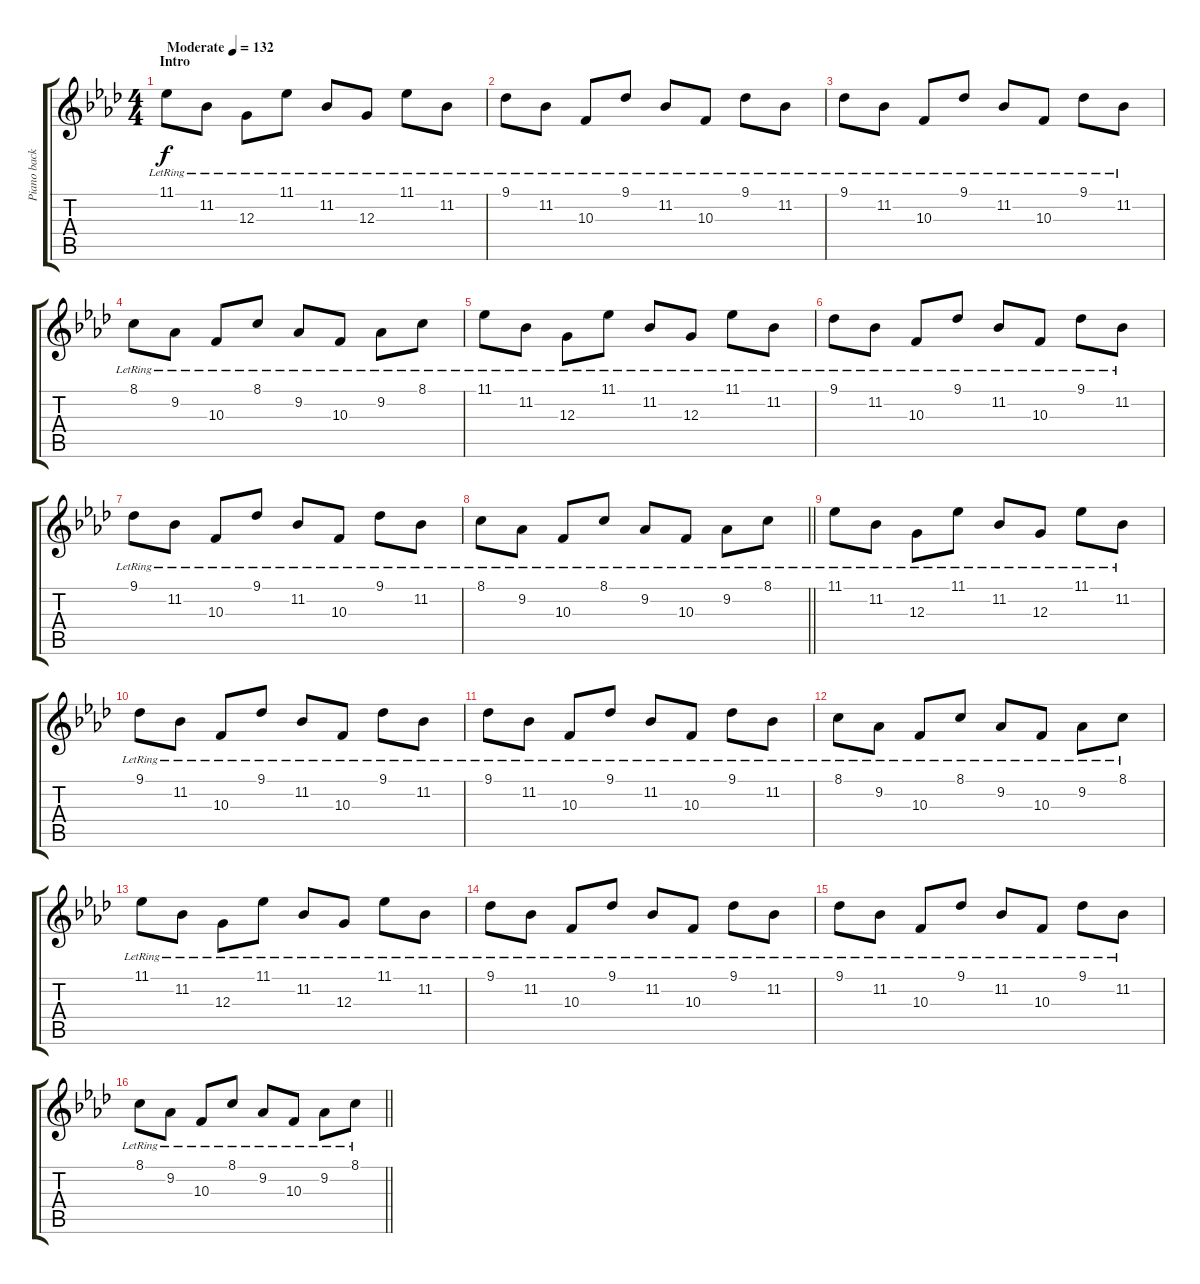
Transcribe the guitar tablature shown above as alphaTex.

\track ("Piano backup" "Piano back") {instrument acousticgrandpiano}
\staff {score tabs}
\tuning (E4 B3 G3 D3 A2 E2) {hide}
\ts (4 4)
\section ("" "Intro")
\tempo (132 "Moderate")
\clef g2
\ks ab
11.1{lr}.8{dy f instrument acousticgrandpiano} 11.2{lr}.8 12.3{lr}.8 11.1{lr}.8 11.2{lr}.8 12.3{lr}.8 11.1{lr}.8 11.2{lr}.8 |
9.1{lr}.8 11.2{lr}.8 10.3{lr}.8 9.1{lr}.8 11.2{lr}.8 10.3{lr}.8 9.1{lr}.8 11.2{lr}.8 |
9.1{lr}.8 11.2{lr}.8 10.3{lr}.8 9.1{lr}.8 11.2{lr}.8 10.3{lr}.8 9.1{lr}.8 11.2{lr}.8 |
8.1{lr}.8 9.2{lr}.8 10.3{lr}.8 8.1{lr}.8 9.2{lr}.8 10.3{lr}.8 9.2{lr}.8 8.1{lr}.8 |
11.1{lr}.8 11.2{lr}.8 12.3{lr}.8 11.1{lr}.8 11.2{lr}.8 12.3{lr}.8 11.1{lr}.8 11.2{lr}.8 |
9.1{lr}.8 11.2{lr}.8 10.3{lr}.8 9.1{lr}.8 11.2{lr}.8 10.3{lr}.8 9.1{lr}.8 11.2{lr}.8 |
9.1{lr}.8 11.2{lr}.8 10.3{lr}.8 9.1{lr}.8 11.2{lr}.8 10.3{lr}.8 9.1{lr}.8 11.2{lr}.8 |
\barLineRight lightlight
8.1{lr}.8 9.2{lr}.8 10.3{lr}.8 8.1{lr}.8 9.2{lr}.8 10.3{lr}.8 9.2{lr}.8 8.1{lr}.8 |
11.1{lr}.8 11.2{lr}.8 12.3{lr}.8 11.1{lr}.8 11.2{lr}.8 12.3{lr}.8 11.1{lr}.8 11.2{lr}.8 |
9.1{lr}.8 11.2{lr}.8 10.3{lr}.8 9.1{lr}.8 11.2{lr}.8 10.3{lr}.8 9.1{lr}.8 11.2{lr}.8 |
9.1{lr}.8 11.2{lr}.8 10.3{lr}.8 9.1{lr}.8 11.2{lr}.8 10.3{lr}.8 9.1{lr}.8 11.2{lr}.8 |
8.1{lr}.8 9.2{lr}.8 10.3{lr}.8 8.1{lr}.8 9.2{lr}.8 10.3{lr}.8 9.2{lr}.8 8.1{lr}.8 |
11.1{lr}.8 11.2{lr}.8 12.3{lr}.8 11.1{lr}.8 11.2{lr}.8 12.3{lr}.8 11.1{lr}.8 11.2{lr}.8 |
9.1{lr}.8 11.2{lr}.8 10.3{lr}.8 9.1{lr}.8 11.2{lr}.8 10.3{lr}.8 9.1{lr}.8 11.2{lr}.8 |
9.1{lr}.8 11.2{lr}.8 10.3{lr}.8 9.1{lr}.8 11.2{lr}.8 10.3{lr}.8 9.1{lr}.8 11.2{lr}.8 |
\barLineRight lightlight
8.1{lr}.8 9.2{lr}.8 10.3{lr}.8 8.1{lr}.8 9.2{lr}.8 10.3{lr}.8 9.2{lr}.8 8.1{lr}.8
